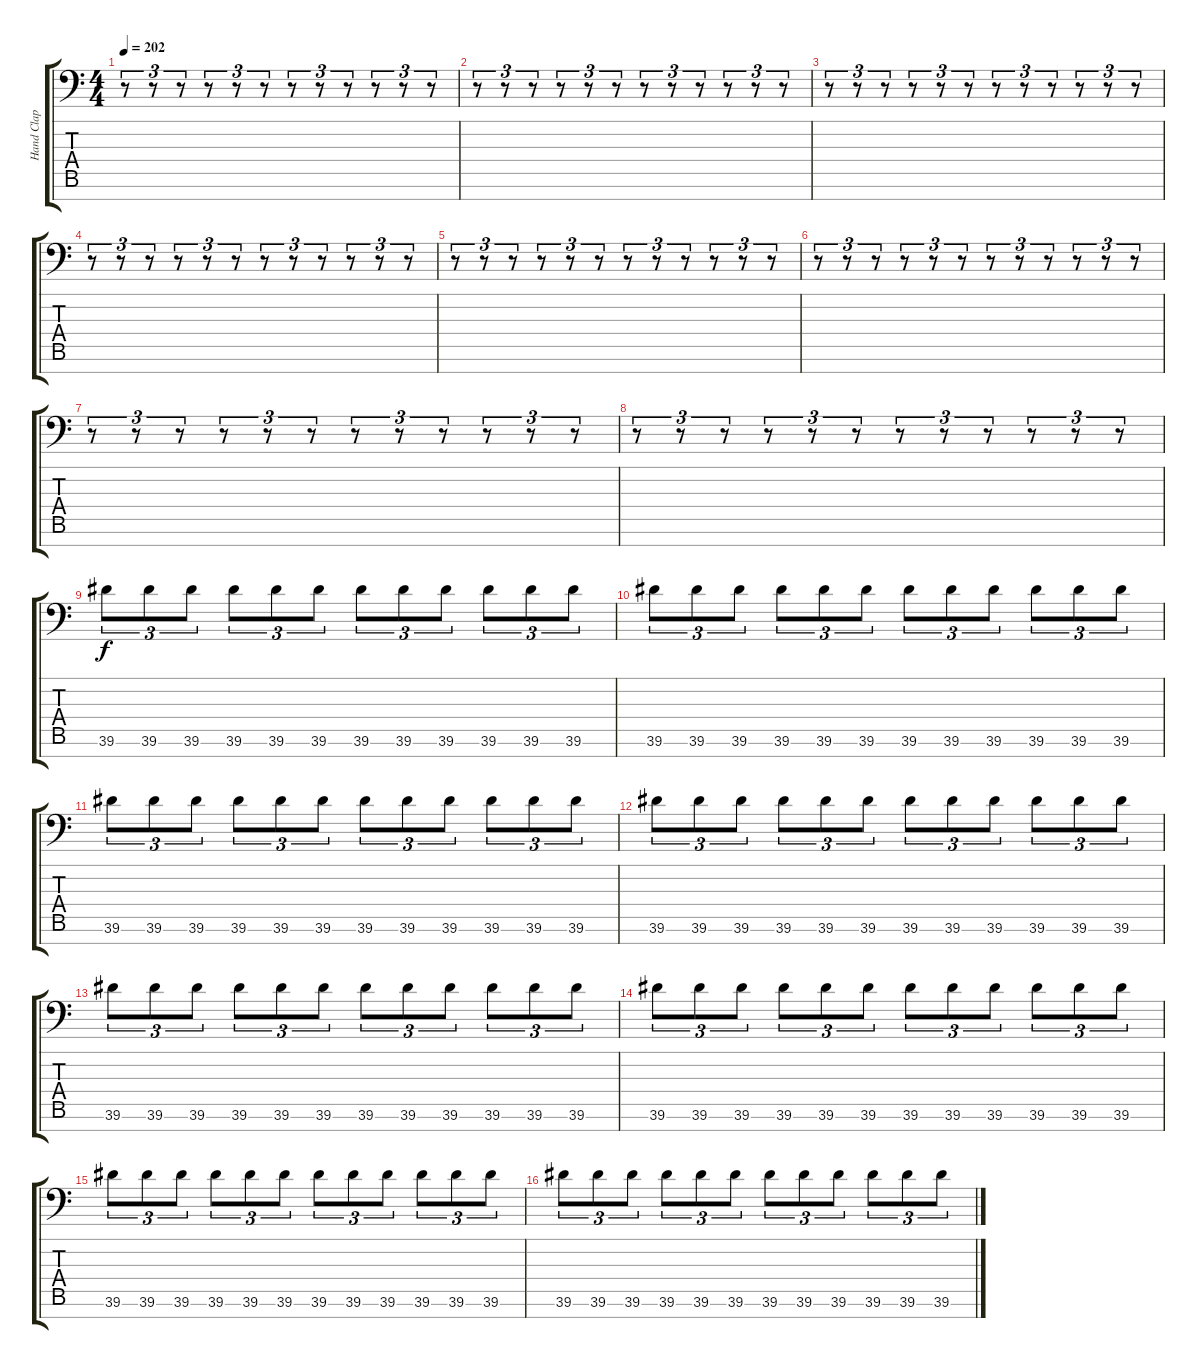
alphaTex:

\track ("Hand Clap" "Hand Clap") {instrument acousticgrandpiano}
\staff {score tabs}
\tuning (C-1 C-1 C-1 C-1 C-1 C-1 C-1) {hide}
\ts (4 4)
\tempo 202
\clef f4
\ks c
r.8{tu (3 2) dy f} r.8{tu (3 2)} r.8{tu (3 2)} r.8{tu (3 2)} r.8{tu (3 2)} r.8{tu (3 2)} r.8{tu (3 2)} r.8{tu (3 2)} r.8{tu (3 2)} r.8{tu (3 2)} r.8{tu (3 2)} r.8{tu (3 2)} |
r.8{tu (3 2)} r.8{tu (3 2)} r.8{tu (3 2)} r.8{tu (3 2)} r.8{tu (3 2)} r.8{tu (3 2)} r.8{tu (3 2)} r.8{tu (3 2)} r.8{tu (3 2)} r.8{tu (3 2)} r.8{tu (3 2)} r.8{tu (3 2)} |
r.8{tu (3 2)} r.8{tu (3 2)} r.8{tu (3 2)} r.8{tu (3 2)} r.8{tu (3 2)} r.8{tu (3 2)} r.8{tu (3 2)} r.8{tu (3 2)} r.8{tu (3 2)} r.8{tu (3 2)} r.8{tu (3 2)} r.8{tu (3 2)} |
r.8{tu (3 2)} r.8{tu (3 2)} r.8{tu (3 2)} r.8{tu (3 2)} r.8{tu (3 2)} r.8{tu (3 2)} r.8{tu (3 2)} r.8{tu (3 2)} r.8{tu (3 2)} r.8{tu (3 2)} r.8{tu (3 2)} r.8{tu (3 2)} |
r.8{tu (3 2)} r.8{tu (3 2)} r.8{tu (3 2)} r.8{tu (3 2)} r.8{tu (3 2)} r.8{tu (3 2)} r.8{tu (3 2)} r.8{tu (3 2)} r.8{tu (3 2)} r.8{tu (3 2)} r.8{tu (3 2)} r.8{tu (3 2)} |
r.8{tu (3 2)} r.8{tu (3 2)} r.8{tu (3 2)} r.8{tu (3 2)} r.8{tu (3 2)} r.8{tu (3 2)} r.8{tu (3 2)} r.8{tu (3 2)} r.8{tu (3 2)} r.8{tu (3 2)} r.8{tu (3 2)} r.8{tu (3 2)} |
r.8{tu (3 2)} r.8{tu (3 2)} r.8{tu (3 2)} r.8{tu (3 2)} r.8{tu (3 2)} r.8{tu (3 2)} r.8{tu (3 2)} r.8{tu (3 2)} r.8{tu (3 2)} r.8{tu (3 2)} r.8{tu (3 2)} r.8{tu (3 2)} |
r.8{tu (3 2)} r.8{tu (3 2)} r.8{tu (3 2)} r.8{tu (3 2)} r.8{tu (3 2)} r.8{tu (3 2)} r.8{tu (3 2)} r.8{tu (3 2)} r.8{tu (3 2)} r.8{tu (3 2)} r.8{tu (3 2)} r.8{tu (3 2)} |
39.6.8{tu (3 2)} 39.6.8{tu (3 2)} 39.6.8{tu (3 2)} 39.6.8{tu (3 2)} 39.6.8{tu (3 2)} 39.6.8{tu (3 2)} 39.6.8{tu (3 2)} 39.6.8{tu (3 2)} 39.6.8{tu (3 2)} 39.6.8{tu (3 2)} 39.6.8{tu (3 2)} 39.6.8{tu (3 2)} |
39.6.8{tu (3 2)} 39.6.8{tu (3 2)} 39.6.8{tu (3 2)} 39.6.8{tu (3 2)} 39.6.8{tu (3 2)} 39.6.8{tu (3 2)} 39.6.8{tu (3 2)} 39.6.8{tu (3 2)} 39.6.8{tu (3 2)} 39.6.8{tu (3 2)} 39.6.8{tu (3 2)} 39.6.8{tu (3 2)} |
39.6.8{tu (3 2)} 39.6.8{tu (3 2)} 39.6.8{tu (3 2)} 39.6.8{tu (3 2)} 39.6.8{tu (3 2)} 39.6.8{tu (3 2)} 39.6.8{tu (3 2)} 39.6.8{tu (3 2)} 39.6.8{tu (3 2)} 39.6.8{tu (3 2)} 39.6.8{tu (3 2)} 39.6.8{tu (3 2)} |
39.6.8{tu (3 2)} 39.6.8{tu (3 2)} 39.6.8{tu (3 2)} 39.6.8{tu (3 2)} 39.6.8{tu (3 2)} 39.6.8{tu (3 2)} 39.6.8{tu (3 2)} 39.6.8{tu (3 2)} 39.6.8{tu (3 2)} 39.6.8{tu (3 2)} 39.6.8{tu (3 2)} 39.6.8{tu (3 2)} |
39.6.8{tu (3 2)} 39.6.8{tu (3 2)} 39.6.8{tu (3 2)} 39.6.8{tu (3 2)} 39.6.8{tu (3 2)} 39.6.8{tu (3 2)} 39.6.8{tu (3 2)} 39.6.8{tu (3 2)} 39.6.8{tu (3 2)} 39.6.8{tu (3 2)} 39.6.8{tu (3 2)} 39.6.8{tu (3 2)} |
39.6.8{tu (3 2)} 39.6.8{tu (3 2)} 39.6.8{tu (3 2)} 39.6.8{tu (3 2)} 39.6.8{tu (3 2)} 39.6.8{tu (3 2)} 39.6.8{tu (3 2)} 39.6.8{tu (3 2)} 39.6.8{tu (3 2)} 39.6.8{tu (3 2)} 39.6.8{tu (3 2)} 39.6.8{tu (3 2)} |
39.6.8{tu (3 2)} 39.6.8{tu (3 2)} 39.6.8{tu (3 2)} 39.6.8{tu (3 2)} 39.6.8{tu (3 2)} 39.6.8{tu (3 2)} 39.6.8{tu (3 2)} 39.6.8{tu (3 2)} 39.6.8{tu (3 2)} 39.6.8{tu (3 2)} 39.6.8{tu (3 2)} 39.6.8{tu (3 2)} |
39.6.8{tu (3 2)} 39.6.8{tu (3 2)} 39.6.8{tu (3 2)} 39.6.8{tu (3 2)} 39.6.8{tu (3 2)} 39.6.8{tu (3 2)} 39.6.8{tu (3 2)} 39.6.8{tu (3 2)} 39.6.8{tu (3 2)} 39.6.8{tu (3 2)} 39.6.8{tu (3 2)} 39.6.8{tu (3 2)}
